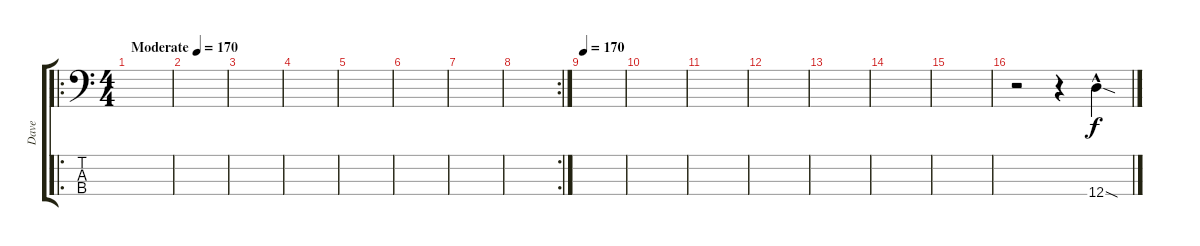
\track ("Dave" "Dave") {instrument electricbasspick}
\staff {score tabs}
\tuning (F2 C2 G1 D1) {hide}
\ro
\ts (4 4)
\tempo (170 "Moderate")
\tempo 150
\tempo (170 "Moderate")
\clef f4
\ks c
|
|
|
|
|
|
|
\rc 2
|
\tempo 170
|
|
|
|
|
|
|
r.2 r.4 12.4{sod hac}.4
